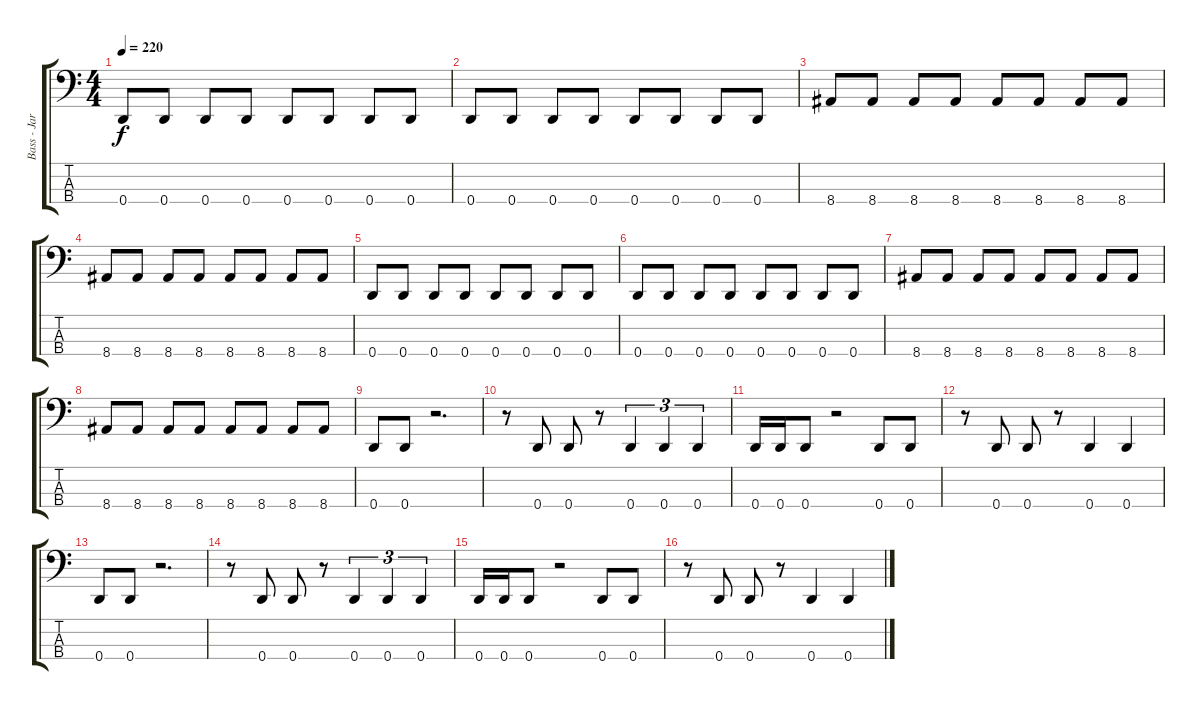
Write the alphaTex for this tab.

\track ("Bass - Jared Warth" "Bass - Jar") {instrument electricbasspick}
\staff {score tabs}
\tuning (G2 D2 A1 D1) {hide}
\ts (4 4)
\tempo 220
\clef f4
\ks c
0.4.8{dy f} 0.4.8 0.4.8 0.4.8 0.4.8 0.4.8 0.4.8 0.4.8 |
0.4.8 0.4.8 0.4.8 0.4.8 0.4.8 0.4.8 0.4.8 0.4.8 |
8.4.8 8.4.8 8.4.8 8.4.8 8.4.8 8.4.8 8.4.8 8.4.8 |
8.4.8 8.4.8 8.4.8 8.4.8 8.4.8 8.4.8 8.4.8 8.4.8 |
0.4.8 0.4.8 0.4.8 0.4.8 0.4.8 0.4.8 0.4.8 0.4.8 |
0.4.8 0.4.8 0.4.8 0.4.8 0.4.8 0.4.8 0.4.8 0.4.8 |
8.4.8 8.4.8 8.4.8 8.4.8 8.4.8 8.4.8 8.4.8 8.4.8 |
8.4.8 8.4.8 8.4.8 8.4.8 8.4.8 8.4.8 8.4.8 8.4.8 |
0.4.8 0.4.8 r.2{d} |
r.8 0.4.8 0.4.8 r.8 0.4.4{tu (3 2)} 0.4.4{tu (3 2)} 0.4.4{tu (3 2)} |
0.4.16 0.4.16 0.4.8 r.2 0.4.8 0.4.8 |
r.8 0.4.8 0.4.8 r.8 0.4.4 0.4.4 |
0.4.8 0.4.8 r.2{d} |
r.8 0.4.8 0.4.8 r.8 0.4.4{tu (3 2)} 0.4.4{tu (3 2)} 0.4.4{tu (3 2)} |
0.4.16 0.4.16 0.4.8 r.2 0.4.8 0.4.8 |
r.8 0.4.8 0.4.8 r.8 0.4.4 0.4.4
